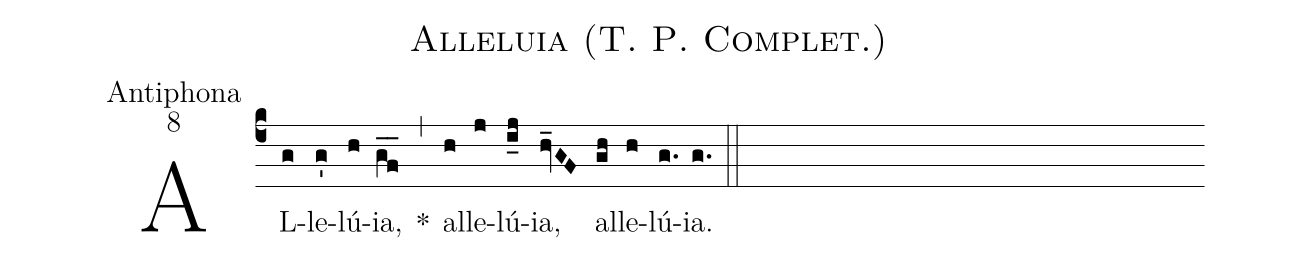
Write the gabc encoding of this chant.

name:Alleluia (T. P. Complet.);
office-part:Antiphona;
mode:8;
%%
(c4) AL(g)le(g')lú(h)ia,(gf__) *(,) al(h)le(j)lú(i_j)ia,(hv_GF) al(gh)le(h)lú(g.)ia.(g.) (::)
